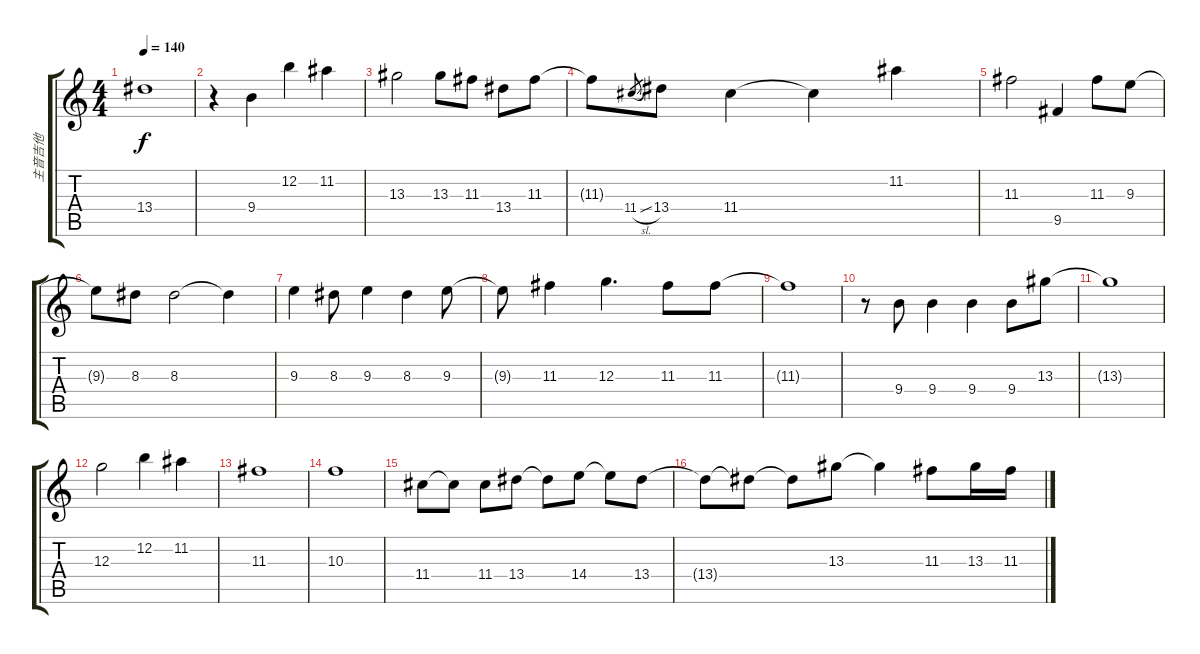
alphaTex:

\track ("主音吉他" "主音吉他") {instrument overdrivenguitar}
\staff {score tabs}
\tuning (E4 B3 G3 D3 A2 E2) {hide}
\ts (4 4)
\tempo 140
\clef g2
\ks c
13.4{t}.1{dy f} |
r.4 9.4.4 12.2.4 11.2.4 |
13.3.2 13.3.8 11.3.8 13.4.8 11.3.8 |
11.3{t}.8 11.4{sl}.8{gr} 13.4.8 11.4.4 11.4{t}.4 11.2.4 |
11.3.2 9.5.4 11.3.8 9.3.8 |
9.3{t}.8 8.3.8 8.3.2 8.3{t}.4 |
9.3.4 8.3.8 9.3.4 8.3.4 9.3.8 |
9.3{t}.8 11.3.4 12.3.4{d} 11.3.8 11.3.8 |
11.3{t}.1 |
r.8 9.4.8 9.4.4 9.4.4 9.4.8 13.3.8 |
13.3{t}.1 |
12.3.2 12.2.4 11.2.4 |
11.3.1 |
10.3.1 |
11.4.8 11.4{t}.8 11.4.8 13.4.8 13.4{t}.8 14.4.8 14.4{t}.8 13.4.8 |
13.4{t}.8 13.4{t}.8 13.4{t}.8 13.3.8 13.3{t}.4 11.3.8 13.3.16 11.3.16
